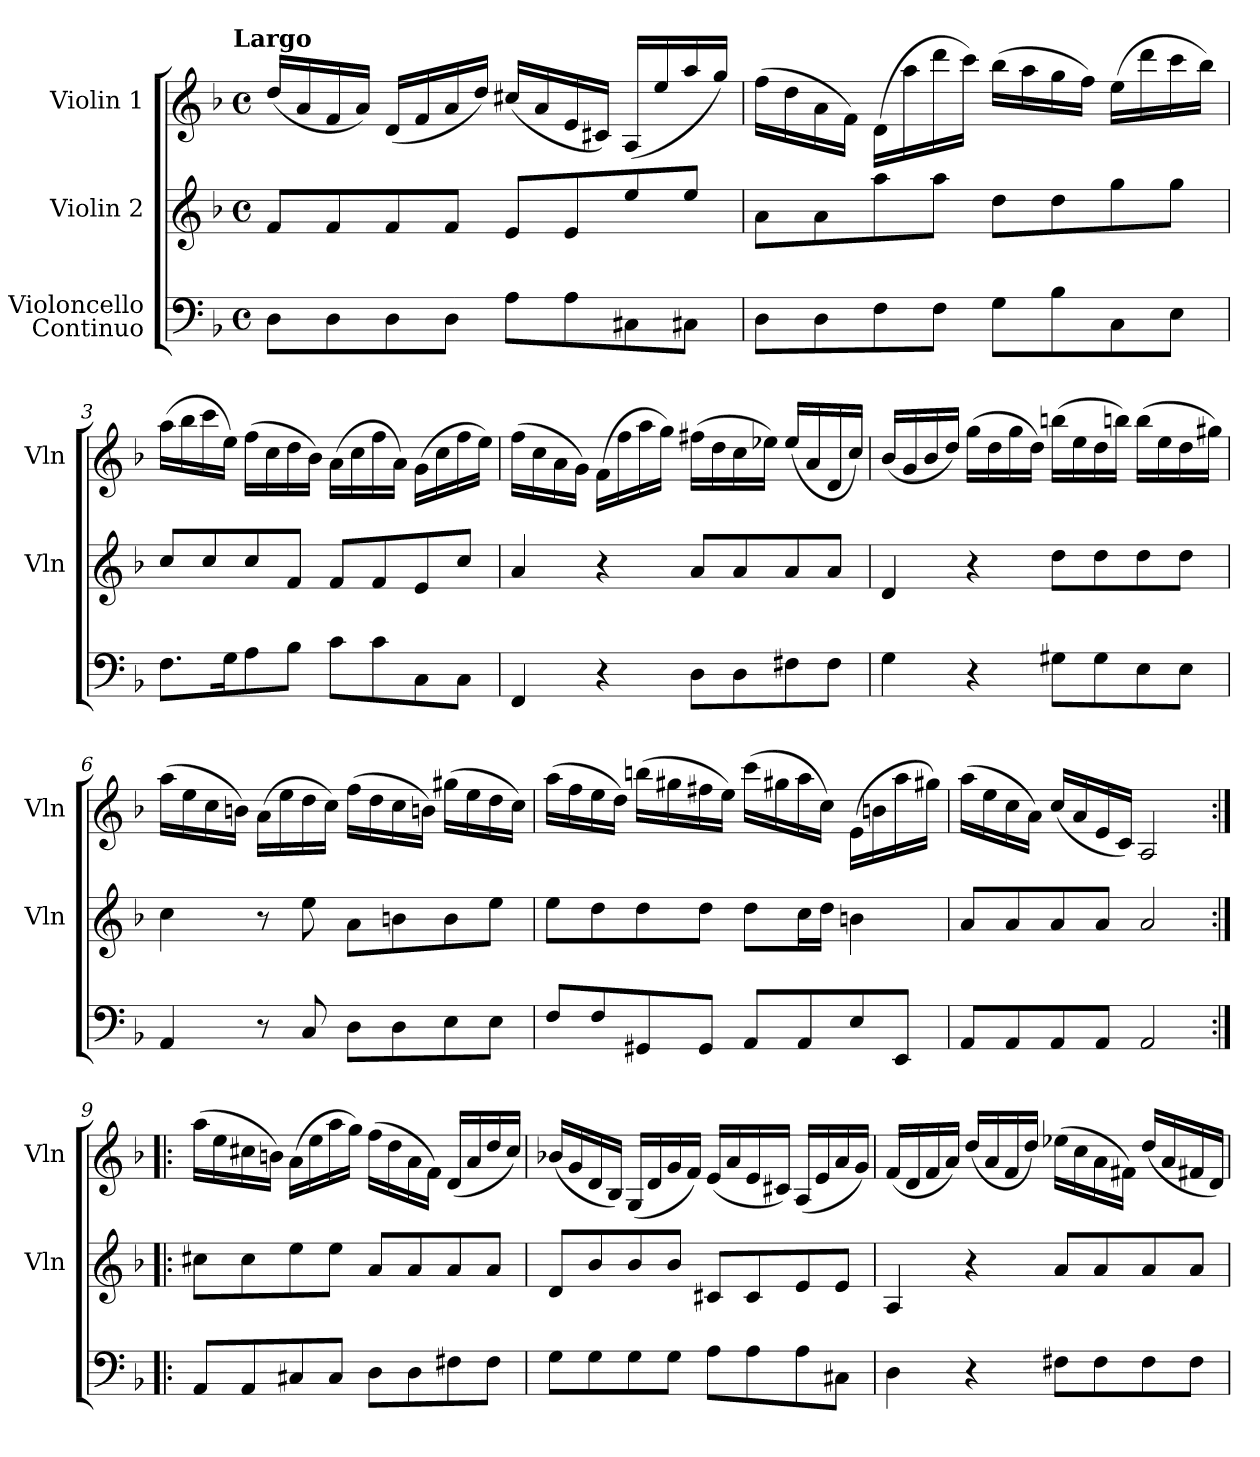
**kern	**kern	**kern
*part3	*part2	*part1
*staff3	*staff2	*staff1
*I"Violoncello\nContinuo	*I"Violin 2	*I"Violin 1
*	*I'Vln	*I'Vln
*clefF4	*clefG2	*clefG2
*k[b-]	*k[b-]	*k[b-]
*d:	*d:	*d:
!!LO:TX:omd:t=Largo
*M4/4	*M4/4	*M4/4
*met(c)	*met(c)	*met(c)
*MM50	*MM50	*MM50
=1	=1	=1
8D\L	8f/L	(16dd/LL
.	.	16a/
8D\	8f/	16f/
.	.	16a/JJ)
8D\	8f/	(16d/LL
.	.	16f/
8D\J	8f/J	16a/
.	.	16dd/JJ)
8A\L	8e/L	(16cc#X/LL
.	.	16a/
8A\	8e/	16e/
.	.	16c#X/JJ)
8C#X\	8ee/	(16A/LL
.	.	16ee/
8C#X\J	8ee/J	16aa/
.	.	16gg/JJ)
=2	=2	=2
8D\L	8a\L	(16ff\LL
.	.	16dd\
8D\	8a\	16a\
.	.	16f\JJ)
8F\	8aa\	(16d\LL
.	.	16aa\
8F\J	8aa\J	16ddd\
.	.	16ccc\JJ)
8G\L	8dd\L	(16bb-\LL
.	.	16aa\
8B-\	8dd\	16gg\
.	.	16ff\JJ)
8C\	8gg\	(16ee\LL
.	.	16ddd\
8E\J	8gg\J	16ccc\
.	.	16bb-\JJ)
=3	=3	=3
8.F\L	8cc/L	(16aa\LL
.	.	16bb-\
.	8cc/	16ccc\
16G\K	.	16ee\JJ)
8A\	8cc/	(16ff\LL
.	.	16cc\
8B-\J	8f/J	16dd\
.	.	16b-\JJ)
8c\L	8f/L	(16a\LL
.	.	16cc\
8c\	8f/	16ff\
.	.	16a\JJ)
8C\	8e/	(16g\LL
.	.	16cc\
8C\J	8cc/J	16ff\
.	.	16ee\JJ)
=4	=4	=4
4FF/	4a/	(16ff\LL
.	.	16cc\
.	.	16a\
.	.	16g\JJ)
4r	4r	(16f\LL
.	.	16ff\
.	.	16aa\
.	.	16gg\JJ)
8D\L	8a/L	(16ff#X\LL
.	.	16dd\
8D\	8a/	16cc\
.	.	16ee-X\JJ)
8F#X\	8a/	(16ee-/LL
.	.	16a/
8F#\J	8a/J	16d/
.	.	16cc/JJ)
=5	=5	=5
4G\	4d/	(16b-/LL
.	.	16g/
.	.	16b-/
.	.	16dd/JJ)
4r	4r	(16gg\LL
.	.	16dd\
.	.	16gg\
.	.	16dd\JJ)
8G#X\L	8dd\L	(16bbn\LL
.	.	16ee\
8G#\	8dd\	16dd\
.	.	16bbn\JJ)
8E\	8dd\	(16bb\LL
.	.	16ee\
8E\J	8dd\J	16dd\
.	.	16gg#X\JJ)
=6	=6	=6
4AA/	4cc\	(16aa\LL
.	.	16ee\
.	.	16cc\
.	.	16bn\JJ)
8r	8r	(16a\LL
.	.	16ee\
8C/	8ee\	16dd\
.	.	16cc\JJ)
8D\L	8a\L	(16ff\LL
.	.	16dd\
8D\	8bn\	16cc\
.	.	16bn\JJ)
8E\	8b\	(16gg#X\LL
.	.	16ee\
8E\J	8ee\J	16dd\
.	.	16cc\JJ)
=7	=7	=7
8F/L	8ee\L	(16aa\LL
.	.	16ff\
8F/	8dd\	16ee\
.	.	16dd\JJ)
8GG#X/	8dd\	(16bbn\LL
.	.	16gg#X\
8GG#/J	8dd\J	16ff#X\
.	.	16ee\JJ)
8AA/L	8dd\L	(16ccc\LL
.	.	16gg#X\
8AA/	16cc\L	16aa\
.	16dd\JJ	16cc\JJ)
8E/	4bn\	(16e\LL
.	.	16bn\
8EE/J	.	16aa\
.	.	16gg#X\JJ)
=8	=8	=8
8AA/L	8a/L	(16aa\LL
.	.	16ee\
8AA/	8a/	16cc\
.	.	16a\JJ)
8AA/	8a/	(16cc/LL
.	.	16a/
8AA/J	8a/J	16e/
.	.	16c/JJ)
2AA/	2a/	2A/
=9:|!|:	=9:|!|:	=9:|!|:
8AA/L	8cc#X\L	(16aa\LL
.	.	16ee\
8AA/	8cc#\	16cc#X\
.	.	16bn\JJ)
8C#X/	8ee\	(16a\LL
.	.	16ee\
8C#/J	8ee\J	16aa\
.	.	16gg\JJ)
8D\L	8a/L	(16ff\LL
.	.	16dd\
8D\	8a/	16a\
.	.	16f\JJ)
8F#X\	8a/	(16d/LL
.	.	16a/
8F#\J	8a/J	16dd/
.	.	16cc#/JJ)
=10	=10	=10
8G\L	8d/L	(16b-X/LL
.	.	16g/
8G\	8b-/	16d/
.	.	16B-/JJ)
8G\	8b-/	(16G/LL
.	.	16d/
8G\J	8b-/J	16g/
.	.	16f/JJ)
8A\L	8c#X/L	(16e/LL
.	.	16a/
8A\	8c#/	16e/
.	.	16c#X/JJ)
8A\	8e/	(16A/LL
.	.	16e/
8C#X\J	8e/J	16a/
.	.	16g/JJ)
=11	=11	=11
4D\	4A/	(16f/LL
.	.	16d/
.	.	16f/
.	.	16a/JJ)
4r	4r	(16dd/LL
.	.	16a/
.	.	16f/
.	.	16dd/JJ)
8F#X\L	8a/L	(16ee-X\LL
.	.	16cc\
8F#\	8a/	16a\
.	.	16f#X\JJ)
8F#\	8a/	(16dd/LL
.	.	16a/
8F#\J	8a/J	16f#X/
.	.	16d/JJ)
=	=	=
*-	*-	*-
